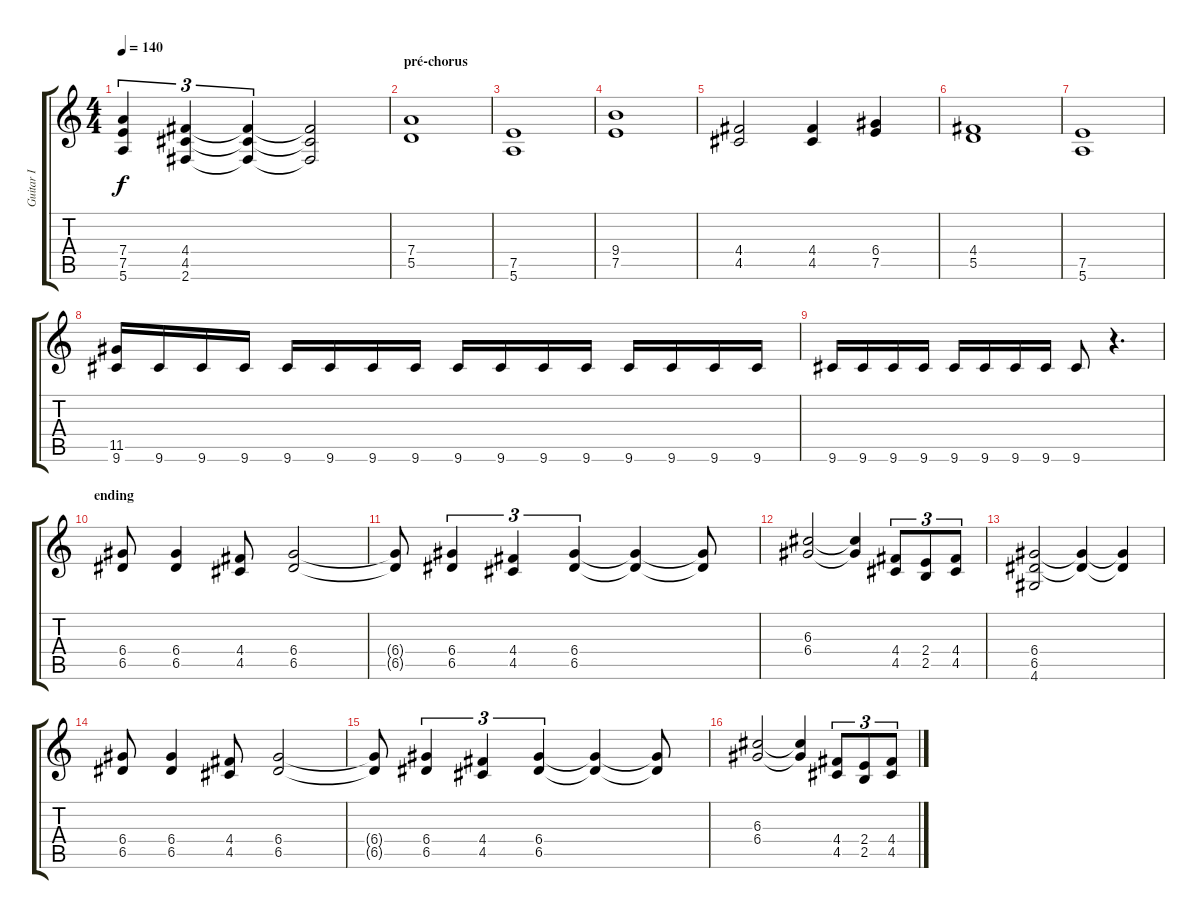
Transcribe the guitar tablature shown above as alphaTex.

\track ("Guitar I" "Guitar I") {instrument distortionguitar}
\staff {score tabs}
\tuning (E4 B3 G3 D3 A2 E2) {hide}
\ts (4 4)
\tempo 140
\clef g2
\ks c
(7.4 7.5 5.6).4{tu (3 2) dy f} (4.4 4.5 2.6).4{tu (3 2)} (4.4{t} 4.5{t} 2.6{t}).4{tu (3 2)} (4.4{t} 4.5{t} 2.6{t}).2 |
\section ("" "pré-chorus")
(7.4 5.5).1 |
(7.5 5.6).1 |
(9.4 7.5).1 |
(4.4 4.5).2 (4.4 4.5).4 (6.4 7.5).4 |
(4.4 5.5).1 |
(7.5 5.6).1 |
(11.5 9.6).16 9.6.16 9.6.16 9.6.16 9.6.16 9.6.16 9.6.16 9.6.16 9.6.16 9.6.16 9.6.16 9.6.16 9.6.16 9.6.16 9.6.16 9.6.16 |
9.6.16 9.6.16 9.6.16 9.6.16 9.6.16 9.6.16 9.6.16 9.6.16 9.6.8 r.4{d} |
\section ("" "ending")
(6.4 6.5).8 (6.4 6.5).4 (4.4 4.5).8 (6.4 6.5).2 |
(6.4{t} 6.5{t}).8 (6.4 6.5).4{tu (3 2)} (4.4 4.5).4{tu (3 2)} (6.4 6.5).4{tu (3 2)} (6.4{t} 6.5{t}).4 (6.4{t} 6.5{t}).8 |
(6.3 6.4).2 (6.3{t} 6.4{t}).4 (4.4 4.5).8{tu (3 2)} (2.4 2.5).8{tu (3 2)} (4.4 4.5).8{tu (3 2)} |
(6.4 6.5 4.6).2 (6.4{t} 6.5{t}).4 (6.4{t} 6.5{t}).4 |
(6.4 6.5).8 (6.4 6.5).4 (4.4 4.5).8 (6.4 6.5).2 |
(6.4{t} 6.5{t}).8 (6.4 6.5).4{tu (3 2)} (4.4 4.5).4{tu (3 2)} (6.4 6.5).4{tu (3 2)} (6.4{t} 6.5{t}).4 (6.4{t} 6.5{t}).8 |
(6.3 6.4).2 (6.3{t} 6.4{t}).4 (4.4 4.5).8{tu (3 2)} (2.4 2.5).8{tu (3 2)} (4.4 4.5).8{tu (3 2)}
